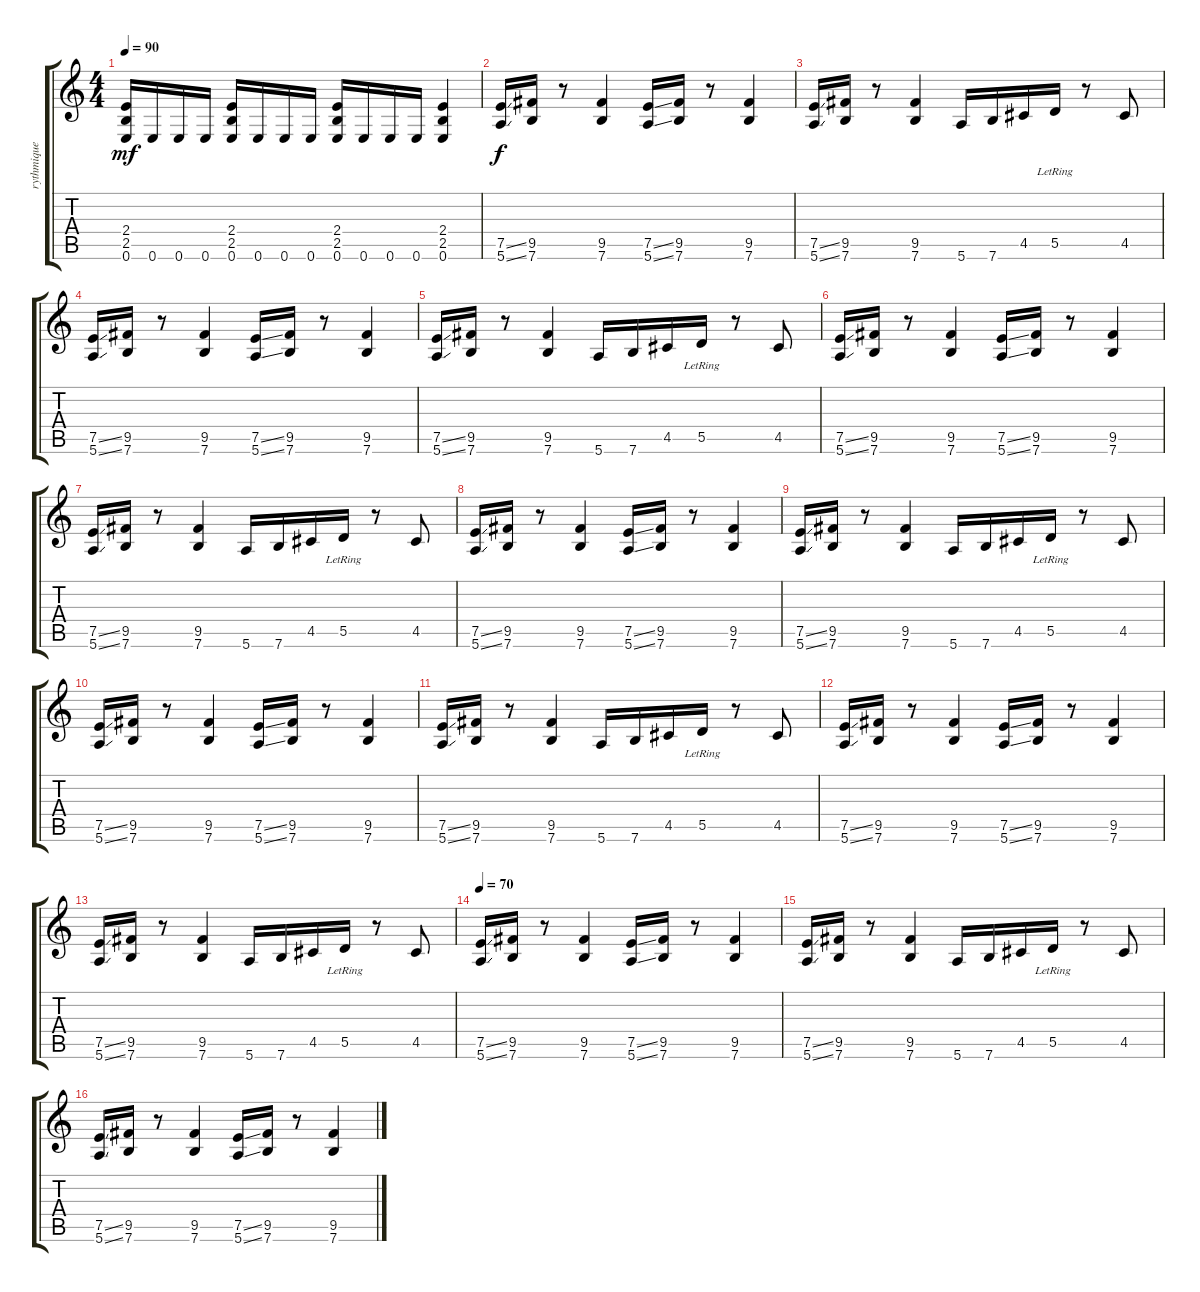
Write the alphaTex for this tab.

\track ("rythmique" "rythmique") {instrument distortionguitar}
\staff {score tabs}
\tuning (E4 B3 G3 D3 A2 E2) {hide}
\ts (4 4)
\tempo 90
\clef g2
\ks c
(2.4 2.5 0.6).16{dy mf} 0.6.16 0.6.16 0.6.16 (2.4 2.5 0.6).16 0.6.16 0.6.16 0.6.16 (2.4 2.5 0.6).16 0.6.16 0.6.16 0.6.16 (2.4 2.5 0.6).4 |
(7.5{ss} 5.6{ss}).16{dy f volume 13} (9.5 7.6).16 r.8 (9.5 7.6).4 (7.5{ss} 5.6{ss}).16 (9.5 7.6).16 r.8 (9.5 7.6).4 |
(7.5{ss} 5.6{ss}).16 (9.5 7.6).16 r.8 (9.5 7.6).4 5.6.16 7.6.16 4.5.16 5.5{lr}.16 r.8 4.5.8 |
(7.5{ss} 5.6{ss}).16 (9.5 7.6).16 r.8 (9.5 7.6).4 (7.5{ss} 5.6{ss}).16 (9.5 7.6).16 r.8 (9.5 7.6).4 |
(7.5{ss} 5.6{ss}).16 (9.5 7.6).16 r.8 (9.5 7.6).4 5.6.16 7.6.16 4.5.16 5.5{lr}.16 r.8 4.5.8 |
(7.5{ss} 5.6{ss}).16 (9.5 7.6).16 r.8 (9.5 7.6).4 (7.5{ss} 5.6{ss}).16 (9.5 7.6).16 r.8 (9.5 7.6).4 |
(7.5{ss} 5.6{ss}).16 (9.5 7.6).16 r.8 (9.5 7.6).4 5.6.16 7.6.16 4.5.16 5.5{lr}.16 r.8 4.5.8 |
(7.5{ss} 5.6{ss}).16 (9.5 7.6).16 r.8 (9.5 7.6).4 (7.5{ss} 5.6{ss}).16 (9.5 7.6).16 r.8 (9.5 7.6).4 |
(7.5{ss} 5.6{ss}).16 (9.5 7.6).16 r.8 (9.5 7.6).4 5.6.16 7.6.16 4.5.16 5.5{lr}.16 r.8 4.5.8 |
(7.5{ss} 5.6{ss}).16 (9.5 7.6).16 r.8 (9.5 7.6).4 (7.5{ss} 5.6{ss}).16 (9.5 7.6).16 r.8 (9.5 7.6).4 |
(7.5{ss} 5.6{ss}).16 (9.5 7.6).16 r.8 (9.5 7.6).4 5.6.16 7.6.16 4.5.16 5.5{lr}.16 r.8 4.5.8 |
(7.5{ss} 5.6{ss}).16 (9.5 7.6).16 r.8 (9.5 7.6).4 (7.5{ss} 5.6{ss}).16 (9.5 7.6).16 r.8 (9.5 7.6).4 |
(7.5{ss} 5.6{ss}).16 (9.5 7.6).16 r.8 (9.5 7.6).4 5.6.16 7.6.16 4.5.16 5.5{lr}.16 r.8 4.5.8 |
\tempo 70
(7.5{ss} 5.6{ss}).16 (9.5 7.6).16 r.8 (9.5 7.6).4 (7.5{ss} 5.6{ss}).16 (9.5 7.6).16 r.8 (9.5 7.6).4 |
(7.5{ss} 5.6{ss}).16 (9.5 7.6).16 r.8 (9.5 7.6).4 5.6.16 7.6.16 4.5.16 5.5{lr}.16 r.8 4.5.8 |
(7.5{ss} 5.6{ss}).16 (9.5 7.6).16 r.8 (9.5 7.6).4 (7.5{ss} 5.6{ss}).16 (9.5 7.6).16 r.8 (9.5 7.6).4
